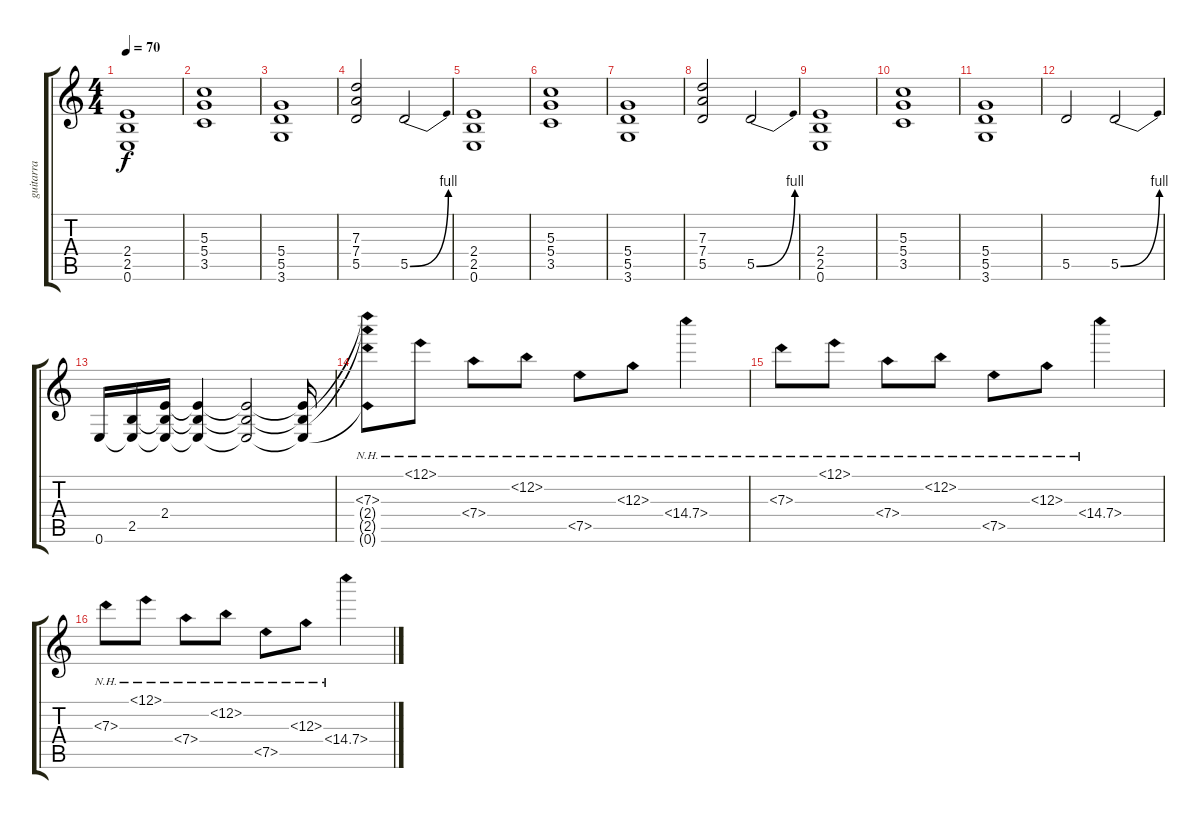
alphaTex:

\track ("guitarra" "guitarra") {instrument distortionguitar}
\staff {score tabs}
\tuning (E4 B3 G3 D3 A2 E2) {hide}
\ts (4 4)
\tempo 70
\clef g2
\ks c
(2.4 2.5 0.6).1{dy f} |
(5.3 5.4 3.5).1 |
(5.4 5.5 3.6).1 |
(7.3 7.4 5.5).2 5.5{be (bend 0 0 60 4)}.2 |
(2.4 2.5 0.6).1 |
(5.3 5.4 3.5).1 |
(5.4 5.5 3.6).1 |
(7.3 7.4 5.5).2 5.5{be (bend 0 0 60 4)}.2 |
(2.4 2.5 0.6).1 |
(5.3 5.4 3.5).1 |
(5.4 5.5 3.6).1 |
5.5.2 5.5{be (bend 0 0 60 4)}.2 |
0.6.16 (2.5 0.6{t}).16 (2.4 2.5{t} 0.6{t}).16 (2.4{t} 2.5{t} 0.6{t}).4 (2.4{t} 2.5{t} 0.6{t}).2 (2.4{t} 2.5{t} 0.6{t}).16 |
(7.3{nh} 2.4{nh t} 2.5{nh t} 0.6{nh t}).8{volume 11 instrument electricguitarclean} 12.1{nh}.8 7.4{nh}.8 12.2{nh}.8 7.5{nh}.8 12.3{nh}.8 14.4{nh}.4 |
7.3{nh}.8{volume 7} 12.1{nh}.8 7.4{nh}.8 12.2{nh}.8 7.5{nh}.8 12.3{nh}.8 14.4{nh}.4 |
7.3{nh}.8{volume 4} 12.1{nh}.8 7.4{nh}.8 12.2{nh}.8 7.5{nh}.8 12.3{nh}.8 14.4{nh}.4
